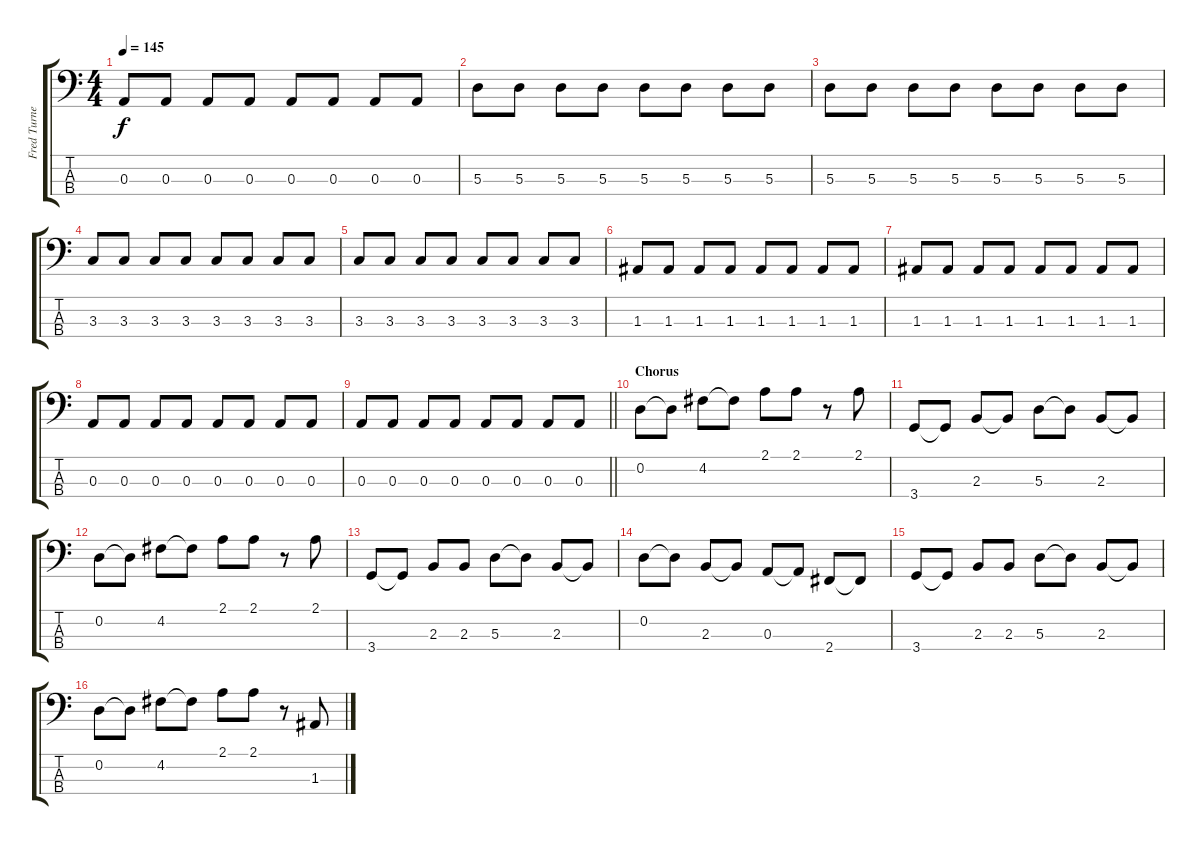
\track ("Fred Turner" "Fred Turne") {instrument electricbassfinger}
\staff {score tabs}
\tuning (G2 D2 A1 E1) {hide}
\ts (4 4)
\tempo 145
\clef f4
\ks c
0.3.8{dy f} 0.3.8 0.3.8 0.3.8 0.3.8 0.3.8 0.3.8 0.3.8 |
5.3.8 5.3.8 5.3.8 5.3.8 5.3.8 5.3.8 5.3.8 5.3.8 |
5.3.8 5.3.8 5.3.8 5.3.8 5.3.8 5.3.8 5.3.8 5.3.8 |
3.3.8 3.3.8 3.3.8 3.3.8 3.3.8 3.3.8 3.3.8 3.3.8 |
3.3.8 3.3.8 3.3.8 3.3.8 3.3.8 3.3.8 3.3.8 3.3.8 |
1.3.8 1.3.8 1.3.8 1.3.8 1.3.8 1.3.8 1.3.8 1.3.8 |
1.3.8 1.3.8 1.3.8 1.3.8 1.3.8 1.3.8 1.3.8 1.3.8 |
0.3.8 0.3.8 0.3.8 0.3.8 0.3.8 0.3.8 0.3.8 0.3.8 |
\barLineRight lightlight
0.3.8 0.3.8 0.3.8 0.3.8 0.3.8 0.3.8 0.3.8 0.3.8 |
\section ("" "Chorus")
0.2.8 0.2{t}.8 4.2.8 4.2{t}.8 2.1.8 2.1.8 r.8 2.1.8 |
3.4.8 3.4{t}.8 2.3.8 2.3{t}.8 5.3.8 5.3{t}.8 2.3.8 2.3{t}.8 |
0.2.8 0.2{t}.8 4.2.8 4.2{t}.8 2.1.8 2.1.8 r.8 2.1.8 |
3.4.8 3.4{t}.8 2.3.8 2.3.8 5.3.8 5.3{t}.8 2.3.8 2.3{t}.8 |
0.2.8 0.2{t}.8 2.3.8 2.3{t}.8 0.3.8 0.3{t}.8 2.4.8 2.4{t}.8 |
3.4.8 3.4{t}.8 2.3.8 2.3.8 5.3.8 5.3{t}.8 2.3.8 2.3{t}.8 |
0.2.8 0.2{t}.8 4.2.8 4.2{t}.8 2.1.8 2.1.8 r.8 1.3.8
